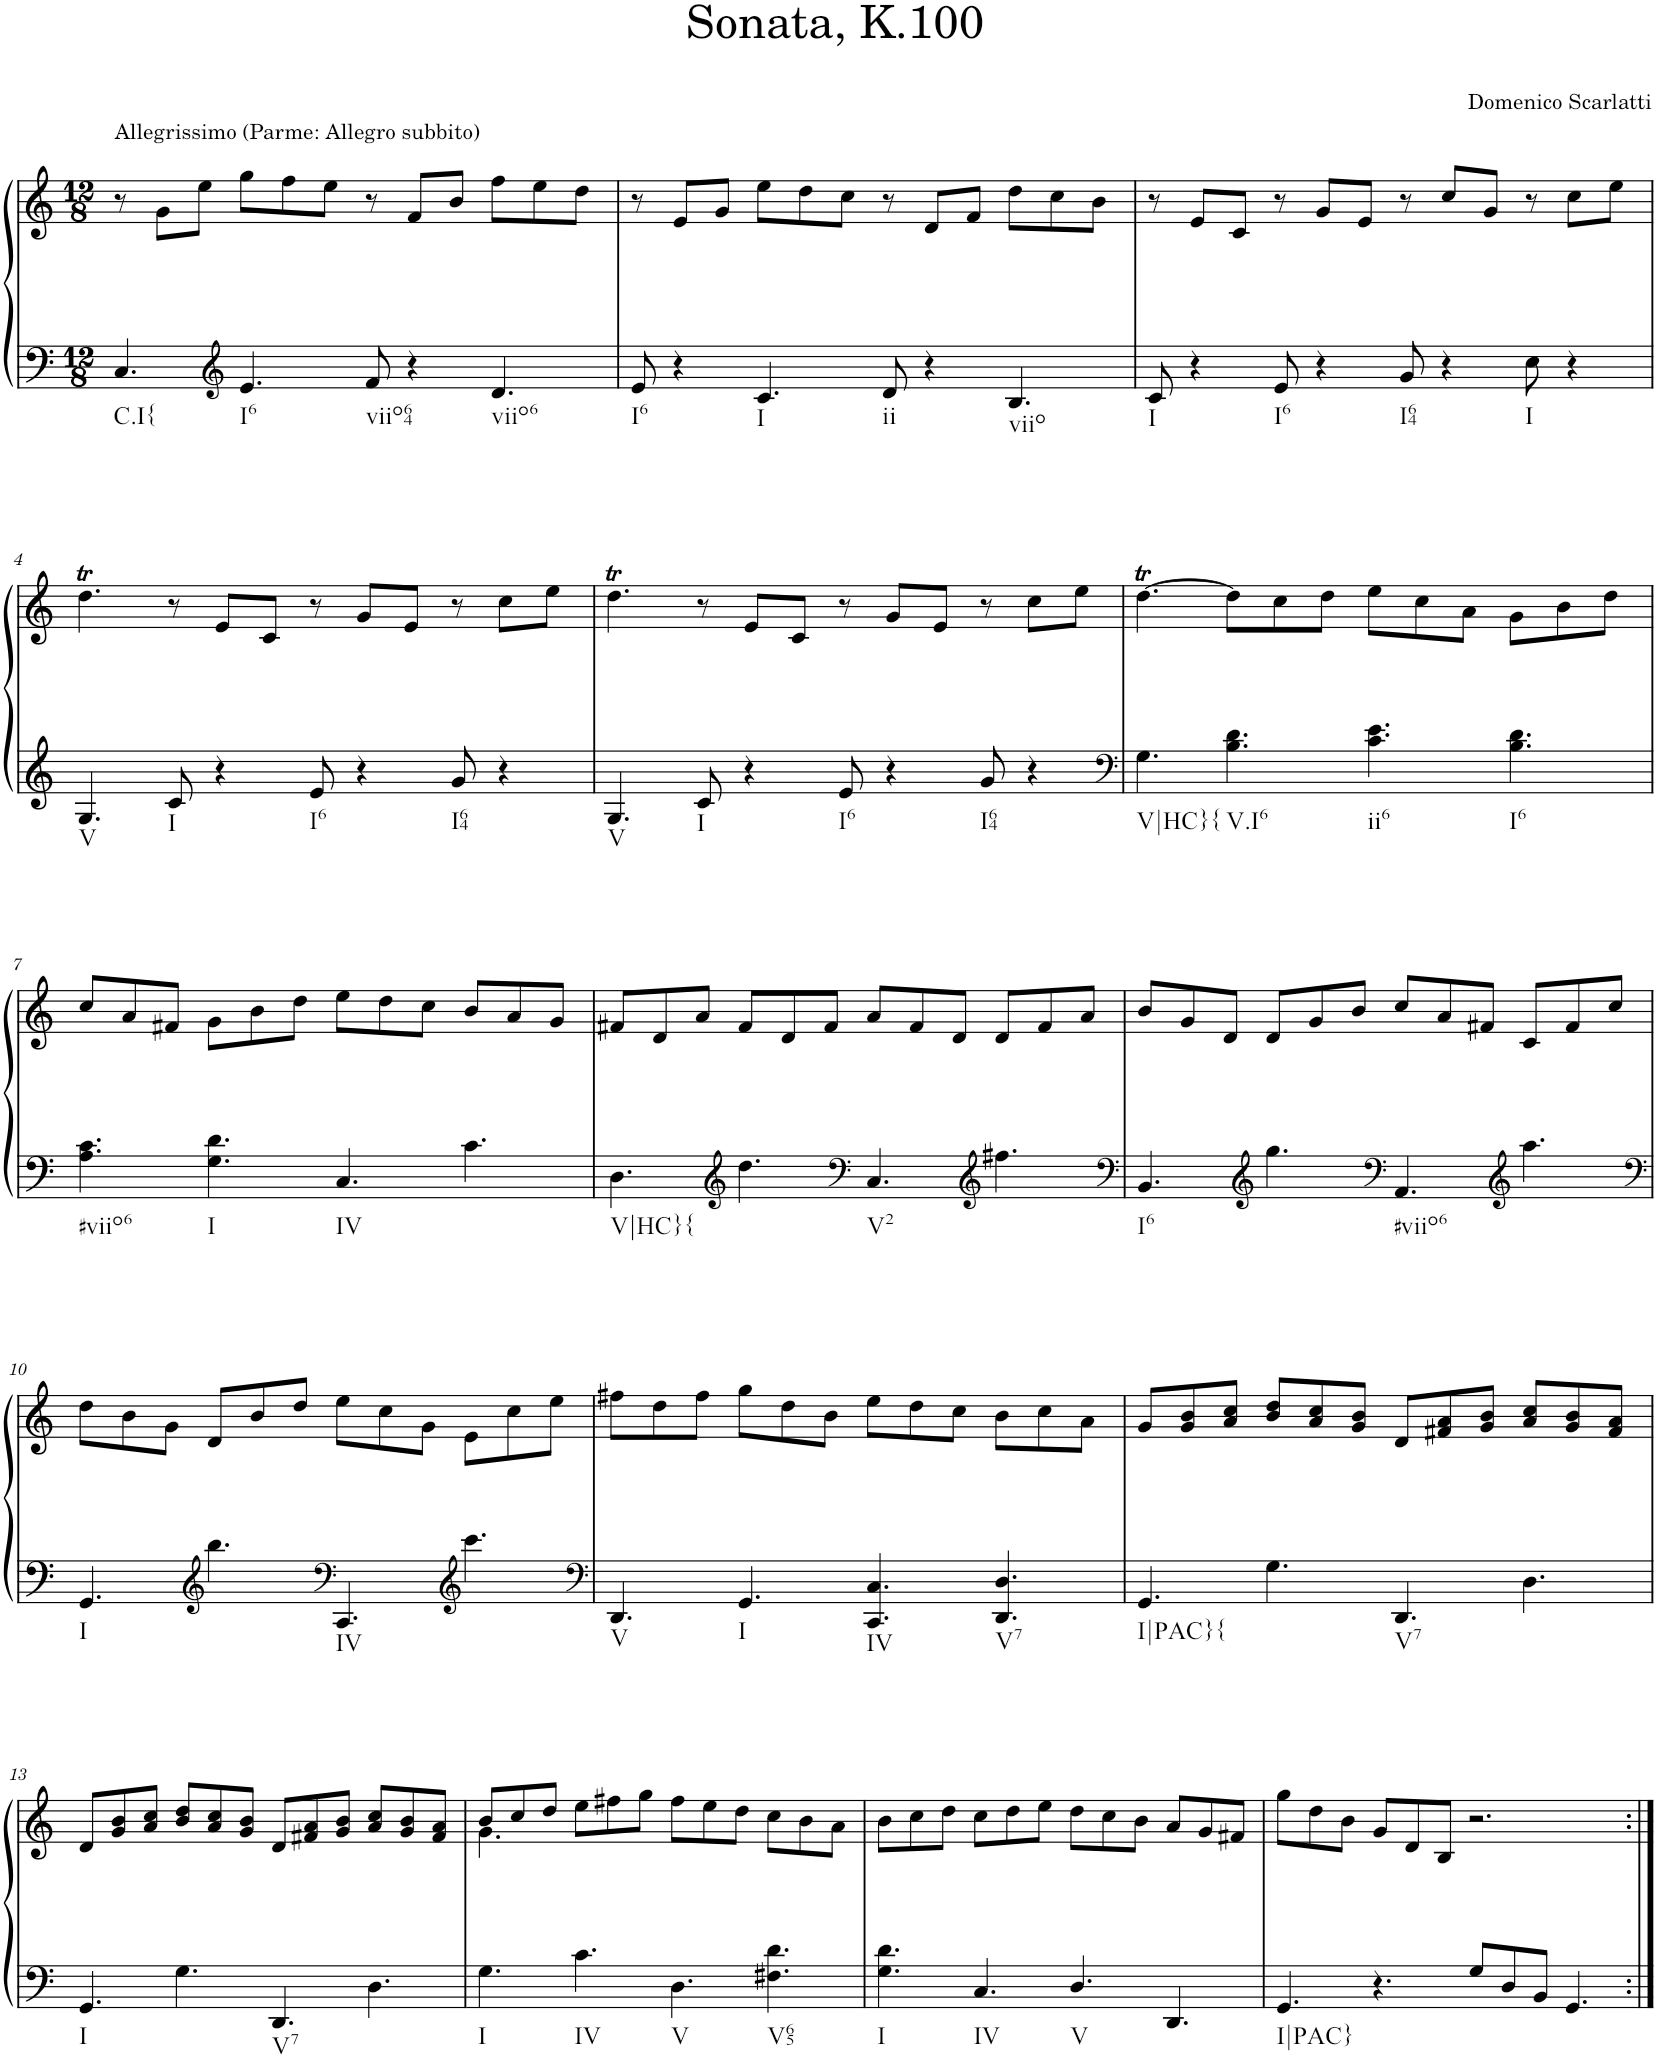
**kern	**kern
*part1	*part1
*staff2	*staff1
*I"Piano	*
*I'Pno.	*
*clefF4	*clefG2
*k[]	*k[]
*M12/8	*M12/8
=1	=1
!	!LO:TX:a:t=Allegrissimo (Parme&colon; Allegro subbito)
!LO:TX:b:t=C.I{	!
4.C/	8r
.	8g\L
.	8ee\J
*clefG2	*
!LO:TX:b:t=I6	!
4.e/	8gg\L
.	8ff\
.	8ee\J
!LO:TX:b:t=viio64	!
8f/	8r
4r	8f/L
.	8b/J
!LO:TX:b:t=viio6	!
4.d/	8ff\L
.	8ee\
.	8dd\J
=2	=2
!LO:TX:b:t=I6	!
8e/	8r
4r	8e/L
.	8g/J
!LO:TX:b:t=I	!
4.c/	8ee\L
.	8dd\
.	8cc\J
!LO:TX:b:t=ii	!
8d/	8r
4r	8d/L
.	8f/J
!LO:TX:b:t=viio	!
4.B/	8dd\L
.	8cc\
.	8b\J
=3	=3
!LO:TX:b:t=I	!
8c/	8r
4r	8e/L
.	8c/J
!LO:TX:b:t=I6	!
8e/	8r
4r	8g/L
.	8e/J
!LO:TX:b:t=I64	!
8g/	8r
4r	8cc/L
.	8g/J
!LO:TX:b:t=I	!
8cc\	8r
4r	8cc\L
.	8ee\J
!!LO:LB:g=z
=4	=4
!LO:TX:b:t=V	!
4.G/	4.ddT\
!LO:TX:b:t=I	!
8c/	8r
4r	8e/L
.	8c/J
!LO:TX:b:t=I6	!
8e/	8r
4r	8g/L
.	8e/J
!LO:TX:b:t=I64	!
8g/	8r
4r	8cc\L
.	8ee\J
=5	=5
!LO:TX:b:t=V	!
4.G/	4.ddT\
!LO:TX:b:t=I	!
8c/	8r
4r	8e/L
.	8c/J
!LO:TX:b:t=I6	!
8e/	8r
4r	8g/L
.	8e/J
!LO:TX:b:t=I64	!
8g/	8r
4r	8cc\L
.	8ee\J
=6	=6
*clefF4	*
!LO:TX:b:t=V|HC}{	!
4.G\	[4.ddT\
!LO:TX:b:t=V.I6	!
4.B\ 4.d\	8dd\L]
.	8cc\
.	8dd\J
!LO:TX:b:t=ii6	!
4.c\ 4.e\	8ee\L
.	8cc\
.	8a\J
!LO:TX:b:t=I6	!
4.B\ 4.d\	8g\L
.	8b\
.	8dd\J
!!LO:LB:g=z
=7	=7
!LO:TX:b:t=#viio6	!
4.A\ 4.c\	8cc/L
.	8a/
.	8f#X/J
!LO:TX:b:t=I	!
4.G\ 4.d\	8g\L
.	8b\
.	8dd\J
!LO:TX:b:t=IV	!
4.C/	8ee\L
.	8dd\
.	8cc\J
4.c\	8b/L
.	8a/
.	8g/J
=8	=8
!LO:TX:b:t=V|HC}{	!
4.D\	8f#X/L
.	8d/
.	8a/J
*clefG2	*
4.dd\	8f#/L
.	8d/
.	8f#/J
*clefF4	*
!LO:TX:b:t=V2	!
4.C/	8a/L
.	8f#/
.	8d/J
*clefG2	*
4.ff#X\	8d/L
.	8f#/
.	8a/J
=9	=9
*clefF4	*
!LO:TX:b:t=I6	!
4.BB/	8b/L
.	8g/
.	8d/J
*clefG2	*
4.gg\	8d/L
.	8g/
.	8b/J
*clefF4	*
!LO:TX:b:t=#viio6	!
4.AA/	8cc/L
.	8a/
.	8f#X/J
*clefG2	*
4.aa\	8c/L
.	8f#/
.	8cc/J
!!LO:LB:g=z
=10	=10
*clefF4	*
!LO:TX:b:t=I	!
4.GG/	8dd\L
.	8b\
.	8g\J
*clefG2	*
4.bb\	8d/L
.	8b/
.	8dd/J
*clefF4	*
!LO:TX:b:t=IV	!
4.CC/	8ee\L
.	8cc\
.	8g\J
*clefG2	*
4.ccc\	8e\L
.	8cc\
.	8ee\J
=11	=11
*clefF4	*
!LO:TX:b:t=V	!
4.DD/	8ff#X\L
.	8dd\
.	8ff#\J
!LO:TX:b:t=I	!
4.GG/	8gg\L
.	8dd\
.	8b\J
!LO:TX:b:t=IV	!
4.CC/ 4.C/	8ee\L
.	8dd\
.	8cc\J
!LO:TX:b:t=V7	!
4.DD/ 4.D/	8b\L
.	8cc\
.	8a\J
=12	=12
!LO:TX:b:t=I|PAC}{	!
4.GG/	8g/L
.	8g/ 8b/
.	8a/ 8cc/J
4.G\	8b/ 8dd/L
.	8a/ 8cc/
.	8g/ 8b/J
!LO:TX:b:t=V7	!
4.DD/	8d/L
.	8f#X/ 8a/
.	8g/ 8b/J
4.D\	8a/ 8cc/L
.	8g/ 8b/
.	8f#/ 8a/J
!!LO:LB:g=z
=13	=13
!LO:TX:b:t=I	!
4.GG/	8d/L
.	8g/ 8b/
.	8a/ 8cc/J
4.G\	8b/ 8dd/L
.	8a/ 8cc/
.	8g/ 8b/J
!LO:TX:b:t=V7	!
4.DD/	8d/L
.	8f#X/ 8a/
.	8g/ 8b/J
4.D\	8a/ 8cc/L
.	8g/ 8b/
.	8f#/ 8a/J
=14	=14
*	*^
!LO:TX:b:t=I	!	!
4.G\	8b/L	4.g\
.	8cc/	.
.	8dd/J	.
!LO:TX:b:t=IV	!	!
4.c\	8ee\L	1ryy
.	8ff#X\	.
.	8gg\J	.
!LO:TX:b:t=V	!	!
4.D\	8ff#\L	.
.	8ee\	.
.	8dd\J	.
!LO:TX:b:t=V65	!	!
4.F#X\ 4.d\	8cc\L	.
.	8b\	.
.	8a\J	8ryy
=15	=15	=15
!LO:TX:b:t=I	!	!
*	*v	*v
4.G\ 4.d\	8b\L
.	8cc\
.	8dd\J
!LO:TX:b:t=IV	!
4.C/	8cc\L
.	8dd\
.	8ee\J
!LO:TX:b:t=V	!
4.D/	8dd\L
.	8cc\
.	8b\J
4.DD/	8a/L
.	8g/
.	8f#X/J
=16	=16
!LO:TX:b:t=I|PAC}	!
4.GG/	8gg\L
.	8dd\
.	8b\J
4.r	8g/L
.	8d/
.	8B/J
8G/L	2.r
8D/	.
8BB/J	.
4.GG/	.
=:|!	=:|!
*-	*-
